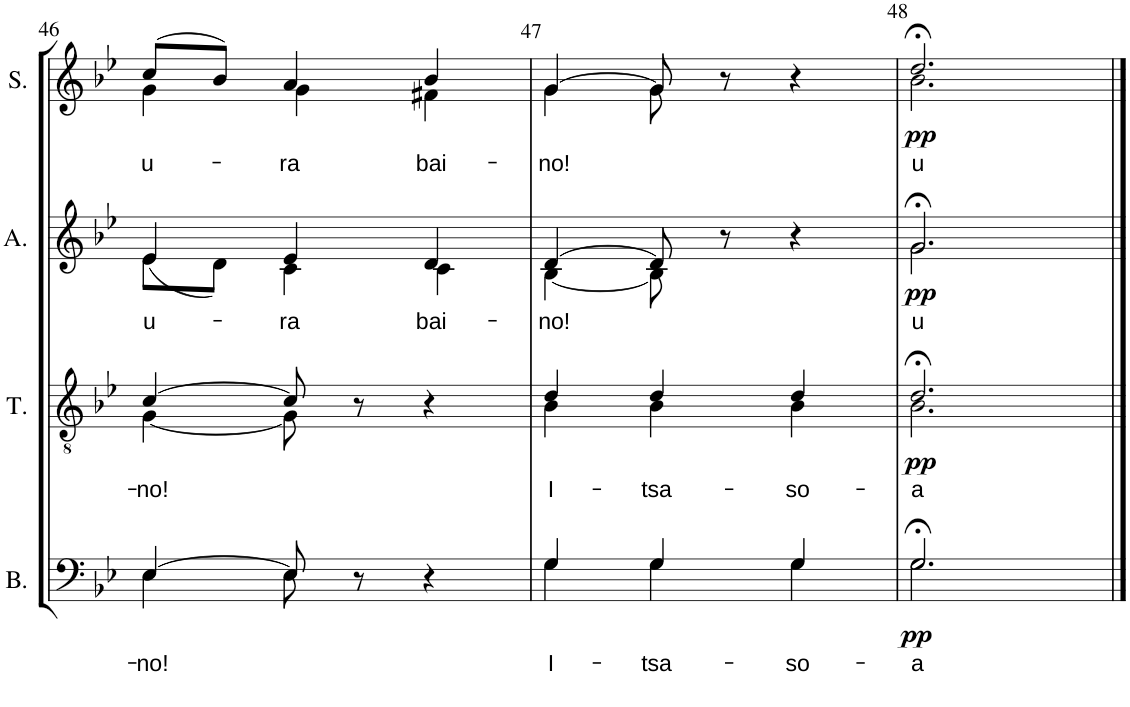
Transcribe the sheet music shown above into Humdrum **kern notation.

**kern	**text	**dynam	**kern	**text	**dynam	**kern	**text	**dynam	**kern	**text	**dynam
*part4	*part4	*part4	*part3	*part3	*part3	*part2	*part2	*part2	*part1	*part1	*part1
*staff4	*staff4	*staff4	*staff3	*staff3	*staff3	*staff2	*staff2	*staff2	*staff1	*staff1	*staff1
*I"Bass	*	*	*I"Tenor	*	*	*I"Alto	*	*	*I"Soprano	*	*
*I'B.	*	*	*I'T.	*	*	*I'A.	*	*	*I'S.	*	*
!!LO:PB:g=z
*clefF4	*	*	*clefGv2	*	*	*clefG2	*	*	*clefG2	*	*
*k[b-e-]	*	*	*k[b-e-]	*	*	*k[b-e-]	*	*	*k[b-e-]	*	*
*M3/4	*	*	*M3/4	*	*	*M3/4	*	*	*M3/4	*	*
=46	=46	=46	=46	=46	=46	=46	=46	=46	=46	=46	=46
!	!LO:LY:b	!	!	!LO:LY:b	!	!	!LO:LY:b	!	!	!LO:LY:b	!
*^	*	*	*^	*	*	*^	*	*	*^	*	*
[4E-/	4E-\	-no!	.	[4c/	[4G\	-no!	.	(4e-/	8e-\L	u-	.	(8cc/L	4g\	u-	.
.	.	.	.	.	.	.	.	.	8d\J)	.	.	8b-/J)	.	.	.
!	!	!	!	!	!	!	!	!	!	!LO:LY:b	!	!	!	!LO:LY:b	!
8E-/]	8E-\	.	.	8c/]	8G\]	.	.	4e-/	4c\	-ra	.	4a/	4g\	-ra	.
8r	4.ryy	.	.	8r	4.ryy	.	.	.	.	.	.	.	.	.	.
!	!	!	!	!	!	!	!	!	!	!LO:LY:b	!	!	!	!LO:LY:b	!
4r	.	.	.	4r	.	.	.	4d/	4c\	bai-	.	4b-/	4f#X\	bai-	.
=47	=47	=47	=47	=47	=47	=47	=47	=47	=47	=47	=47	=47	=47	=47	=47
!	!	!LO:LY:b	!	!	!	!LO:LY:b	!	!	!	!LO:LY:b	!	!	!	!LO:LY:b	!
4G/	4G\	I-	.	4d/	4B-\	I-	.	[4d/	[4B-\	-no!	.	[4g/	4g\	-no!	.
!	!	!LO:LY:b	!	!	!	!LO:LY:b	!	!	!	!	!	!	!	!	!
4G/	4G\	-tsa-	.	4d/	4B-\	-tsa-	.	8d/]	8B-\]	.	.	8g/]	8g\	.	.
.	.	.	.	.	.	.	.	8r	4.ryy	.	.	8r	4.ryy	.	.
!	!	!LO:LY:b	!	!	!	!LO:LY:b	!	!	!	!	!	!	!	!	!
4G/	4G\	-so-	.	4d/	4B-\	-so-	.	4r	.	.	.	4r	.	.	.
=48	=48	=48	=48	=48	=48	=48	=48	=48	=48	=48	=48	=48	=48	=48	=48
!	!	!LO:LY:b	!LO:DY:b	!	!	!LO:LY:b	!LO:DY:b	!	!	!LO:LY:b	!LO:DY:b	!	!	!LO:LY:b	!LO:DY:b
2.G;</	2.G\	-a	pp	2.d;</	2.B-\	-a	pp	2.g;</	2.g\	u	pp	2.dd;</	2.b-\	u	pp
*v	*v	*	*	*	*	*	*	*v	*v	*	*	*v	*v	*	*
*	*	*	*v	*v	*	*	*	*	*	*	*	*
==	==	==	==	==	==	==	==	==	==	==	==
*-	*-	*-	*-	*-	*-	*-	*-	*-	*-	*-	*-
